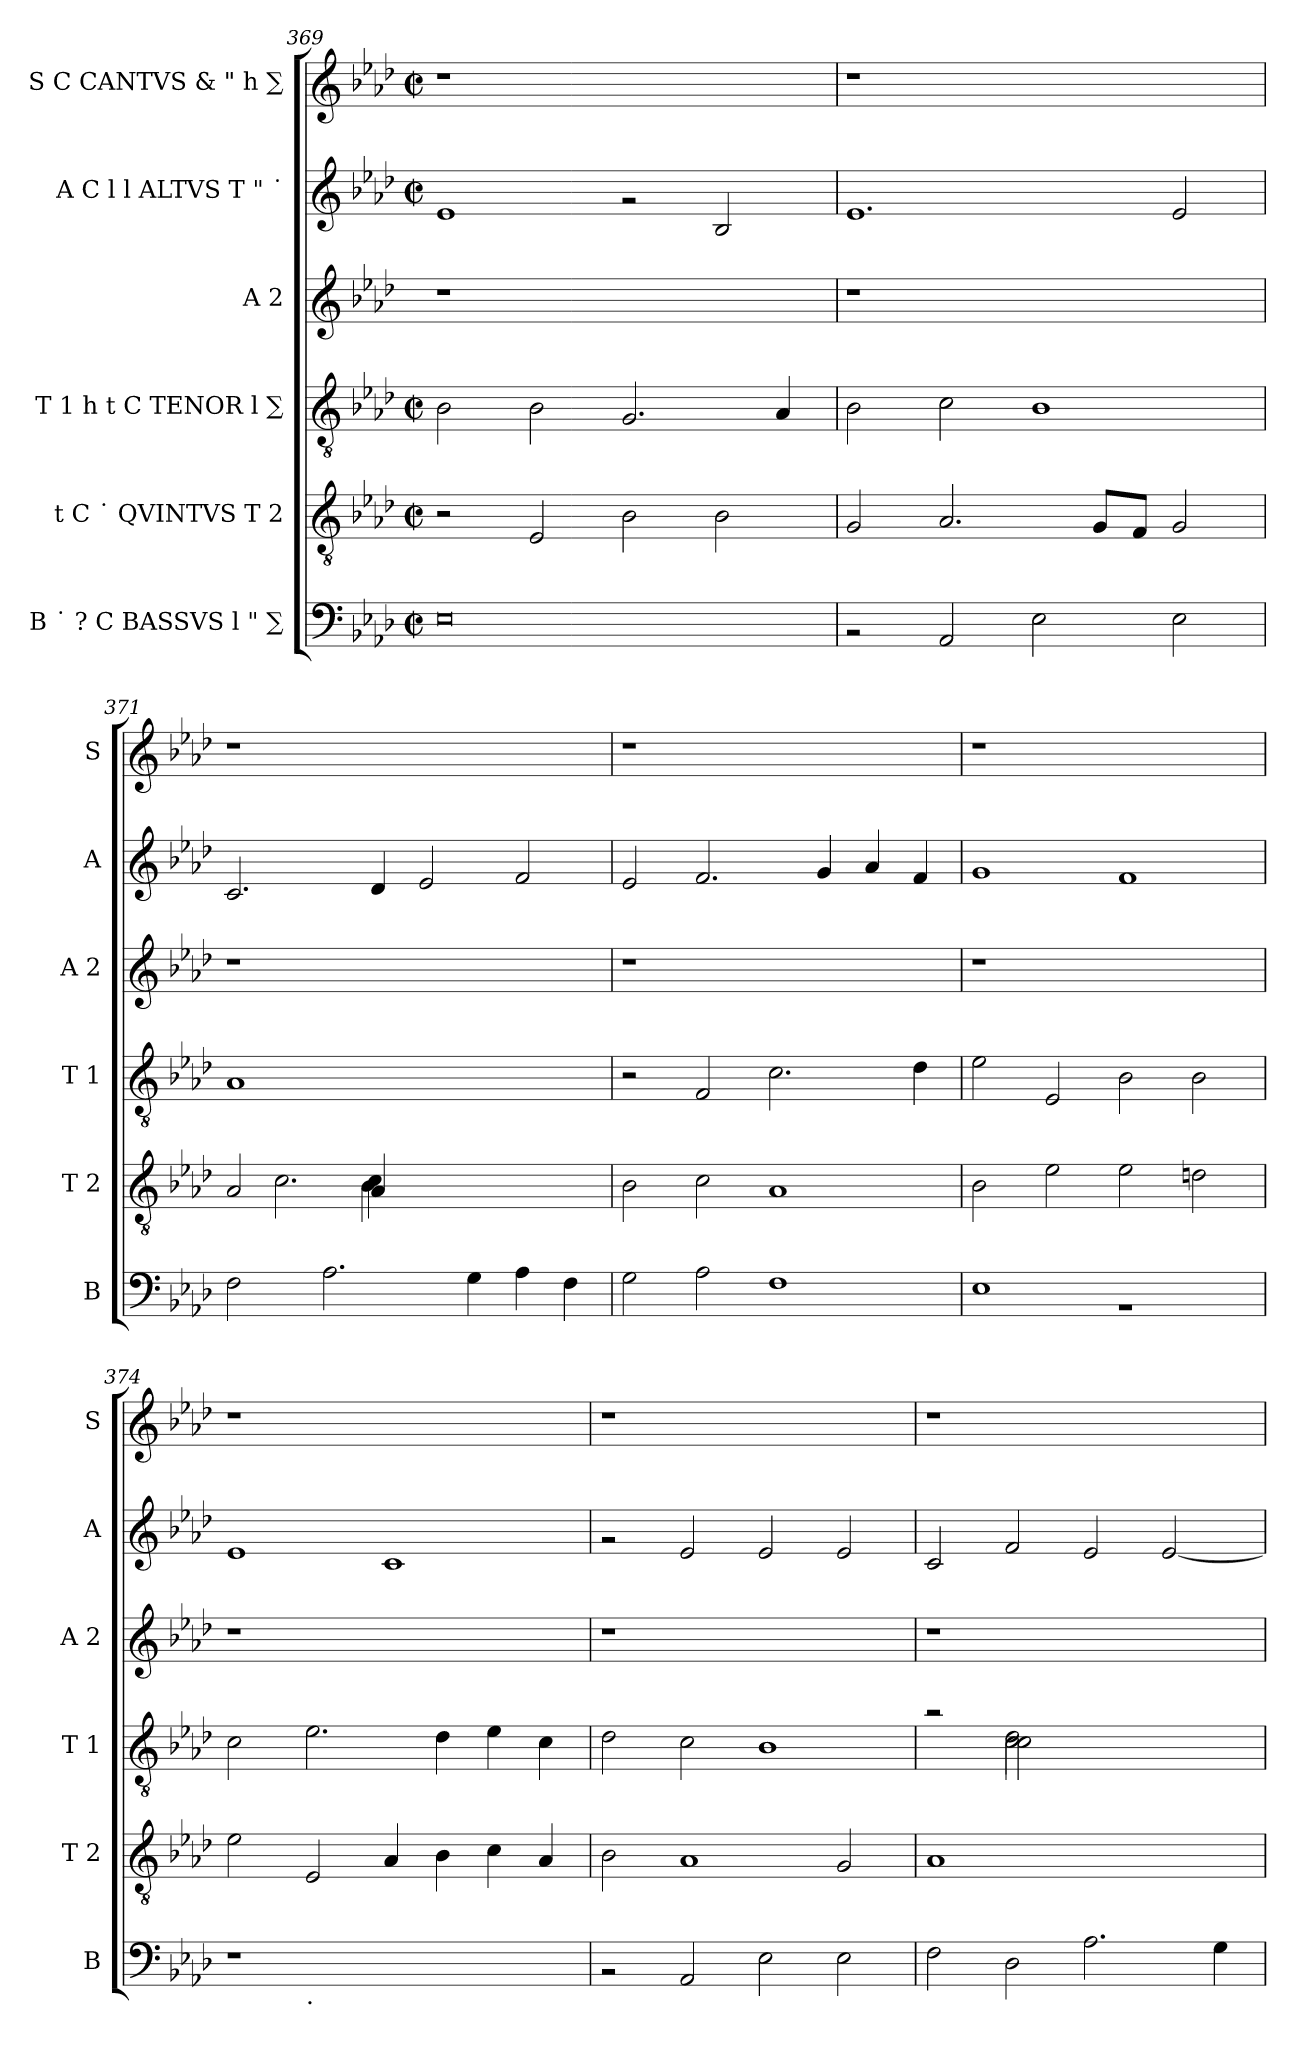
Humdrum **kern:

**kern	**kern	**kern	**kern	**kern	**kern
*part6	*part5	*part4	*part3	*part2	*part1
*staff6	*staff5	*staff4	*staff3	*staff2	*staff1
*I"B ˙ ? C BASSVS l " ∑	*I"t C ˙ QVINTVS T 2	*I"T 1 h t C TENOR l ∑	*I"A 2	*I"A C l l ALTVS T " ˙	*I"S C CANTVS & " h ∑
*I'B	*I'T 2	*I'T 1	*I'A 2	*I'A	*I'S
*clefF4	*clefGv2	*clefGv2	*clefG2	*clefG2	*clefG2
*k[b-e-a-d-]	*k[b-e-a-d-]	*k[b-e-a-d-]	*k[b-e-a-d-]	*k[b-e-a-d-]	*k[b-e-a-d-]
*A-:	*A-:	*A-:	*A-:	*A-:	*A-:
*M2/2	*M2/2	*M2/2	*	*M2/2	*M2/2
*met(c|)	*met(c|)	*met(c|)	*	*met(c|)	*met(c|)
=369	=369	=369	=369	=369	=369
0E-	2r	2B-\	1r	1e-	1r
.	2E-/	2B-\	.	.	.
.	2B-\	2.G/	1ryy	2rg	1ryy
.	2B-\	.	.	2B-/	.
.	.	4A-/	.	.	.
!!LO:LB:g=z
=370	=370	=370	=370	=370	=370
2rBB	2G/	2B-\	1r	1.e-	1r
2AA-/	2.A-/	2c\	.	.	.
2E-\	.	1B-	1ryy	.	1ryy
.	8G/L	.	.	.	.
.	8F/J	.	.	.	.
2E-\	2G/	.	.	2e-/	.
=371	=371	=371	=371	=371	=371
*	*^	*	*	*	*
*	*	*^	*	*	*	*
*	*	*	*^	*	*	*	*
2F\	2A-/	4ryy	2.ryy	2.ryy	1A-	1r	2.c/	1r
.	.	2.c\	.	.	.	.	.	.
2.A-\	4ryy	.	.	.	.	.	.	.
.	4A-/	.	4B-\	4c\	.	.	4d-/	.
.	1ryy	1ryy	1ryy	1ryy	1ryy	1ryy	2e-/	1ryy
4G\	.	.	.	.	.	.	.	.
4A-\	.	.	.	.	.	.	2f/	.
4F\	.	.	.	.	.	.	.	.
*	*v	*v	*v	*v	*	*	*	*
=372	=372	=372	=372	=372	=372
2G\	2B-\	2r	1r	2e-/	1r
2A-\	2c\	2F/	.	2.f/	.
1F	1A-	2.c\	1ryy	.	1ryy
.	.	.	.	4g/	.
.	.	.	.	4a-/	.
.	.	4d-\	.	4f/	.
=373	=373	=373	=373	=373	=373
1E-	2B-\	2e-\	1r	1g	1r
.	2e-\	2E-/	.	.	.
1rC	2e-\	2B-\	1ryy	1f	1ryy
.	2d\	2B-\	.	.	.
=374	=374	=374	=374	=374	=374
*^	*	*	*	*	*
1r	2ryy	2e-\	2c\	1r	1e-	1r
!	!LO:TX:b:t=.	!	!	!	!	!
.	1.ryy	2E-/	2.e-\	.	.	.
1ryy	.	4A-/	.	1ryy	1c	1ryy
.	.	4B-\	4d-\	.	.	.
.	.	4c\	4e-\	.	.	.
.	.	4A-/	4c\	.	.	.
*v	*v	*	*	*	*	*
!!LO:PB:g=z
=375	=375	=375	=375	=375	=375
2rBB	2B-\	2d-\	1r	2rg	1r
2AA-/	1A-	2c\	.	2e-/	.
2E-\	.	1B-	1ryy	2e-/	1ryy
2E-\	2G/	.	.	2e-/	.
=376	=376	=376	=376	=376	=376
*	*	*^	*	*	*
*	*	*	*^	*	*	*
2F\	1A-	2ra	2ryy	2ryy	1r	2c/	1r
2D-\	.	2d-\	2c\	2c\	.	2f/	.
2.A-\	1ryy	1ryy	1ryy	1ryy	1ryy	2e-/	1ryy
.	.	.	.	.	.	[<2e-/	.
4G\	.	.	.	.	.	.	.
*	*	*v	*v	*v	*	*	*
=	=	=	=	=	=
*-	*-	*-	*-	*-	*-
